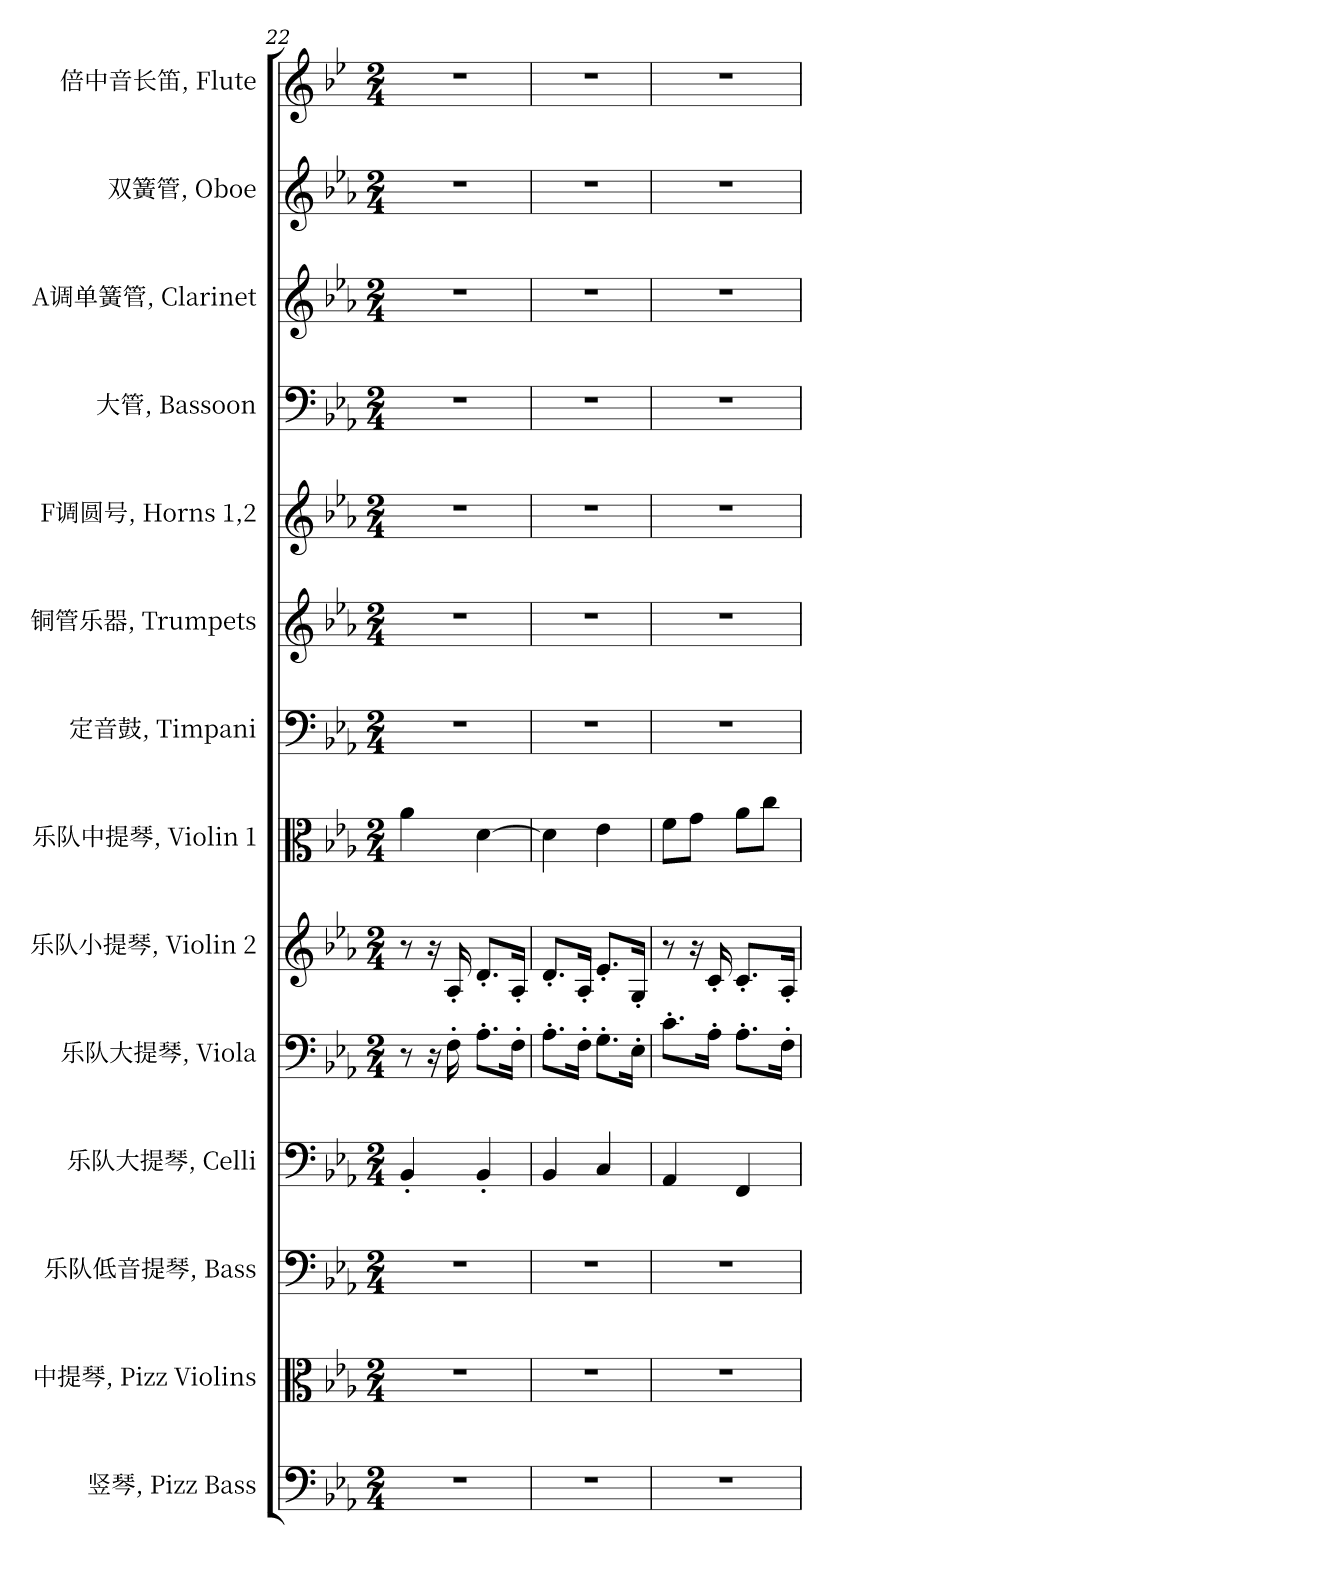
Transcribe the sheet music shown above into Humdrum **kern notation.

**kern	**kern	**kern	**kern	**kern	**kern	**kern	**kern	**kern	**kern	**kern	**kern	**kern	**kern
*part14	*part13	*part12	*part11	*part10	*part9	*part8	*part7	*part6	*part5	*part4	*part3	*part2	*part1
*staff14	*staff13	*staff12	*staff11	*staff10	*staff9	*staff8	*staff7	*staff6	*staff5	*staff4	*staff3	*staff2	*staff1
*I"竖琴, Pizz Bass	*I"中提琴, Pizz Violins	*I"乐队低音提琴, Bass	*I"乐队大提琴, Celli	*I"乐队大提琴, Viola	*I"乐队小提琴, Violin 2	*I"乐队中提琴, Violin 1	*I"定音鼓, Timpani	*I"铜管乐器, Trumpets	*I"F调圆号, Horns 1,2	*I"大管, Bassoon	*I"A调单簧管, Clarinet	*I"双簧管, Oboe	*I"倍中音长笛, Flute
*	*	*	*	*	*	*	*I'Timp.	*	*I'F Hn.	*I'Bsn.	*I'A Cl.	*I'Ob.	*
*clefF4	*clefC3	*clefF4	*clefF4	*clefF4	*clefG2	*clefC3	*clefF4	*clefG2	*clefG2	*clefF4	*clefG2	*clefG2	*clefG2
*	*	*ITrd7c12	*	*	*	*	*	*	*ITrd4c7	*	*ITrd2c3	*	*ITrd10c17
*k[b-e-a-]	*k[b-e-a-]	*k[b-e-a-]	*k[b-e-a-]	*k[b-e-a-]	*k[b-e-a-]	*k[b-e-a-]	*k[b-e-a-]	*k[b-e-a-]	*k[b-e-a-d-]	*k[b-e-a-]	*k[]	*k[b-e-a-]	*k[b-e-]
*M2/4	*M2/4	*M2/4	*M2/4	*M2/4	*M2/4	*M2/4	*M2/4	*M2/4	*M2/4	*M2/4	*M2/4	*M2/4	*M2/4
=22	=22	=22	=22	=22	=22	=22	=22	=22	=22	=22	=22	=22	=22
2r	2r	2r	4BB-'/	8r	8r	4a-\	2r	2r	2r	2r	2r	2r	2r
.	.	.	.	16r	16r	.	.	.	.	.	.	.	.
.	.	.	.	16F'\	16A-'/	.	.	.	.	.	.	.	.
.	.	.	4BB-'/	8.A-'\L	8.d'/L	[4d\	.	.	.	.	.	.	.
.	.	.	.	16F'\Jk	16A-'/Jk	.	.	.	.	.	.	.	.
=23	=23	=23	=23	=23	=23	=23	=23	=23	=23	=23	=23	=23	=23
2r	2r	2r	4BB-/	8.A-'\L	8.d'/L	4d\]	2r	2r	2r	2r	2r	2r	2r
.	.	.	.	16F'\Jk	16A-'/Jk	.	.	.	.	.	.	.	.
.	.	.	4C/	8.G'\L	8.e-'/L	4e-\	.	.	.	.	.	.	.
.	.	.	.	16E-'\Jk	16G'/Jk	.	.	.	.	.	.	.	.
=24	=24	=24	=24	=24	=24	=24	=24	=24	=24	=24	=24	=24	=24
2r	2r	2r	4AA-/	8.c'\L	8r	8f\L	2r	2r	2r	2r	2r	2r	2r
.	.	.	.	.	16r	8g\J	.	.	.	.	.	.	.
.	.	.	.	16A-'\Jk	16c'/	.	.	.	.	.	.	.	.
.	.	.	4FF/	8.A-'\L	8.c'/L	8a-\L	.	.	.	.	.	.	.
.	.	.	.	.	.	8cc\J	.	.	.	.	.	.	.
.	.	.	.	16F'\Jk	16A-'/Jk	.	.	.	.	.	.	.	.
=	=	=	=	=	=	=	=	=	=	=	=	=	=
*-	*-	*-	*-	*-	*-	*-	*-	*-	*-	*-	*-	*-	*-
